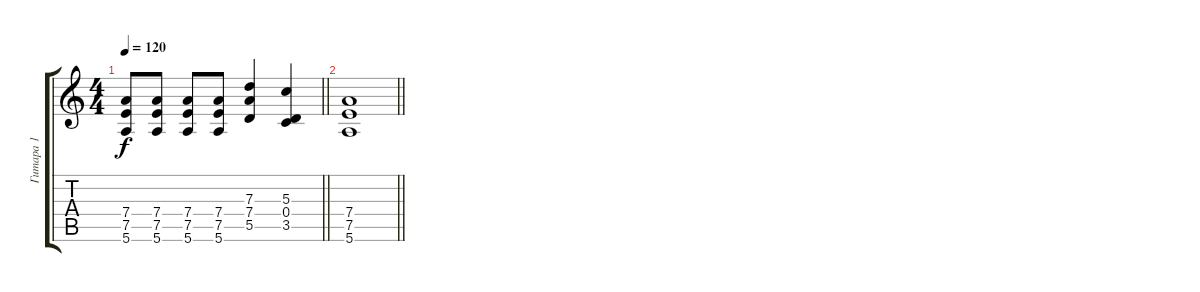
\track ("Гитара 1" "Гитара 1") {instrument overdrivenguitar}
\staff {score tabs}
\tuning (E4 B3 G3 D3 A2 E2) {hide}
\ts (4 4)
\tempo 120
\clef g2
\barLineRight lightlight
\ks c
(7.4 7.5 5.6).8{dy f} (7.4 7.5 5.6).8 (7.4 7.5 5.6).8 (7.4 7.5 5.6).8 (7.3 7.4 5.5).4 (5.3 0.4 3.5).4 |
\barLineRight lightlight
(7.4 7.5 5.6).1
